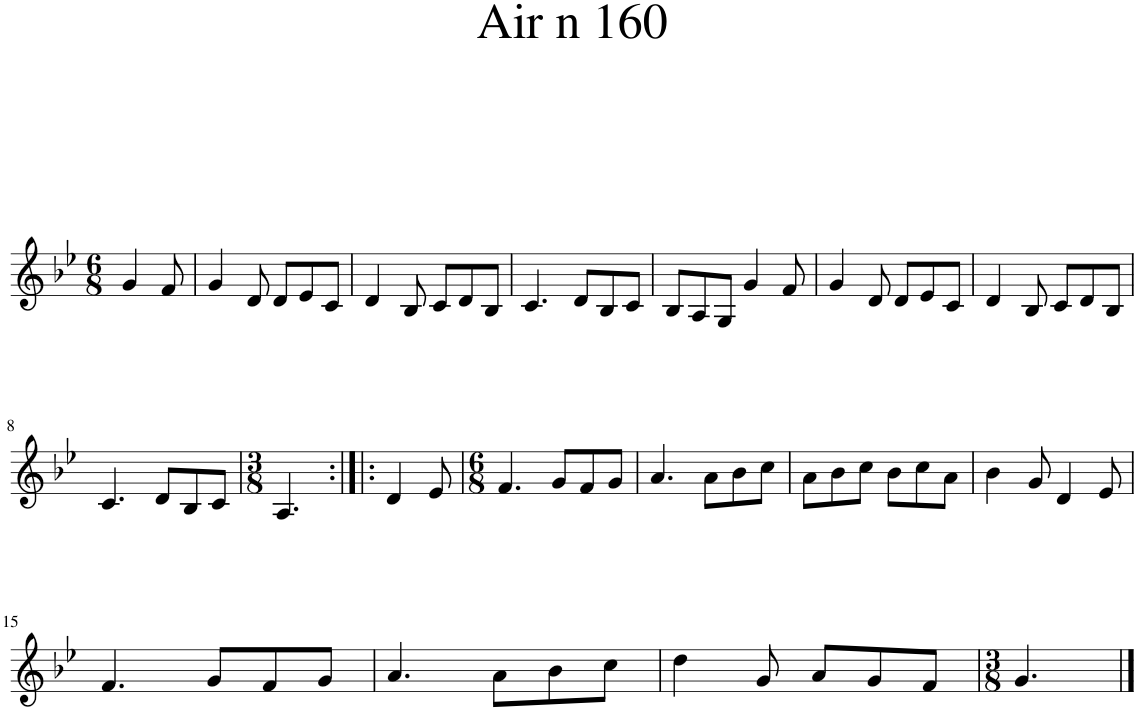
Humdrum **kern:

**kern
*part1
*staff1
*I"Piano
*I'Pno.
*clefG2
*k[b-e-]
*M6/8
=1
4g/
8f/
=2
4g/
8d/
8d/L
8e-/
8c/J
=3
4d/
8B-/
8c/L
8d/
8B-/J
=4
4.c/
8d/L
8B-/
8c/J
=5
8B-/L
8A/
8G/J
4g/
8f/
=6
4g/
8d/
8d/L
8e-/
8c/J
=7
4d/
8B-/
8c/L
8d/
8B-/J
!!LO:LB:g=z
=8
4.c/
8d/L
8B-/
8c/J
=9
*M3/8
4.A/
=10:|!|:
4d/
8e-/
=11
*M6/8
4.f/
8g/L
8f/
8g/J
=12
4.a/
8a\L
8b-\
8cc\J
=13
8a\L
8b-\
8cc\J
8b-\L
8cc\
8a\J
=14
4b-\
8g/
4d/
8e-/
!!LO:LB:g=z
=15
4.f/
8g/L
8f/
8g/J
=16
4.a/
8a\L
8b-\
8cc\J
=17
4dd\
8g/
8a/L
8g/
8f/J
=18
*M3/8
4.g/
==
*-
